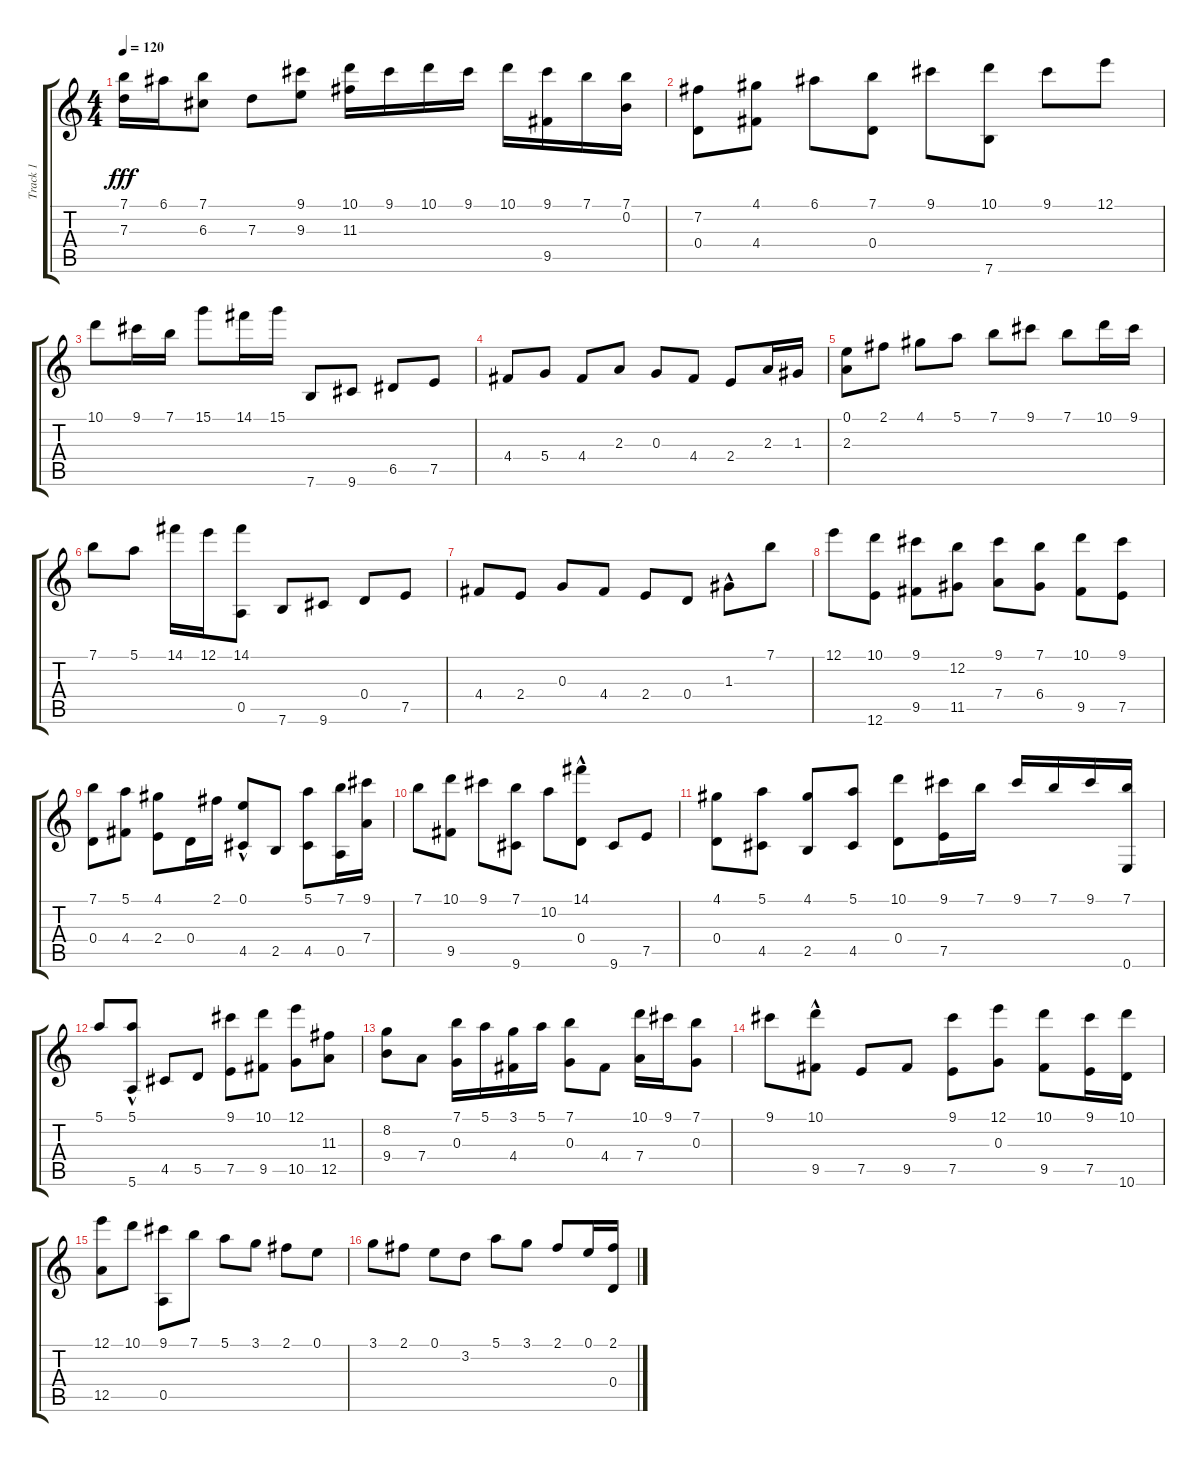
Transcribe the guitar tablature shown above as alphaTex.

\track ("Track 1" "Track 1") {instrument acousticguitarsteel}
\staff {score tabs}
\tuning (E4 B3 G3 D3 A2 E2) {hide}
\ts (4 4)
\tempo 120
\clef g2
\ks c
(7.1 7.3).16{dy fff} 6.1.16 (7.1 6.3).8 7.3.8 (9.1 9.3).8 (10.1 11.3).16 9.1.16 10.1.16 9.1.16 10.1.16 (9.1 9.5).16 7.1.16 (7.1 0.2).16 |
(7.2 0.4).8 (4.1 4.4).8 6.1.8 (7.1 0.4).8 9.1.8 (10.1 7.6).8 9.1.8 12.1.8 |
10.1.8 9.1.16 7.1.16 15.1.8 14.1.16 15.1.16 7.6.8 9.6.8 6.5.8 7.5.8 |
4.4.8 5.4.8 4.4.8 2.3.8 0.3.8 4.4.8 2.4.8 2.3.16 1.3.16 |
(0.1 2.3).8 2.1.8 4.1.8 5.1.8 7.1.8 9.1.8 7.1.8 10.1.16 9.1.16 |
7.1.8 5.1.8 14.1.16 12.1.16 (14.1 0.5).8 7.6.8 9.6.8 0.4.8 7.5.8 |
4.4.8 2.4.8 0.3.8 4.4.8 2.4.8 0.4.8 1.3{hac}.8 7.1.8 |
12.1.8 (10.1 12.6).8 (9.1 9.5).8 (12.2 11.5).8 (9.1 7.4).8 (7.1 6.4).8 (10.1 9.5).8 (9.1 7.5).8 |
(7.1 0.4).8 (5.1 4.4).8 (4.1 2.4).8 0.4.16 2.1.16 (0.1{hac} 4.5).8 2.5.8 (5.1 4.5).8 (7.1 0.5).16 (9.1 7.4).16 |
7.1.8 (10.1 9.5).8 9.1.8 (7.1 9.6).8 10.2.8 (14.1{hac} 0.4).8 9.6.8 7.5.8 |
(4.1 0.4).8 (5.1 4.5).8 (4.1 2.5).8 (5.1 4.5).8 (10.1 0.4).8 (9.1 7.5).16 7.1.16 9.1.16 7.1.16 9.1.16 (7.1 0.6).16 |
5.1.8 (5.1{hac} 5.6).8 4.5.8 5.5.8 (9.1 7.5).8 (10.1 9.5).8 (12.1 10.5).8 (11.3 12.5).8 |
(8.2 9.4).8 7.4.8 (7.1 0.3).16 5.1.16 (3.1 4.4).16 5.1.16 (7.1 0.3).8 4.4.8 (10.1 7.4).16 9.1.16 (7.1 0.3).8 |
9.1.8 (10.1{hac} 9.5).8 7.5.8 9.5.8 (9.1 7.5).8 (12.1 0.3).8 (10.1 9.5).8 (9.1 7.5).16 (10.1 10.6).16 |
(12.1 12.5).8 10.1.8 (9.1 0.5).8 7.1.8 5.1.8 3.1.8 2.1.8 0.1.8 |
3.1.8 2.1.8 0.1.8 3.2.8 5.1.8 3.1.8 2.1.8 0.1.16 (2.1 0.4).16
